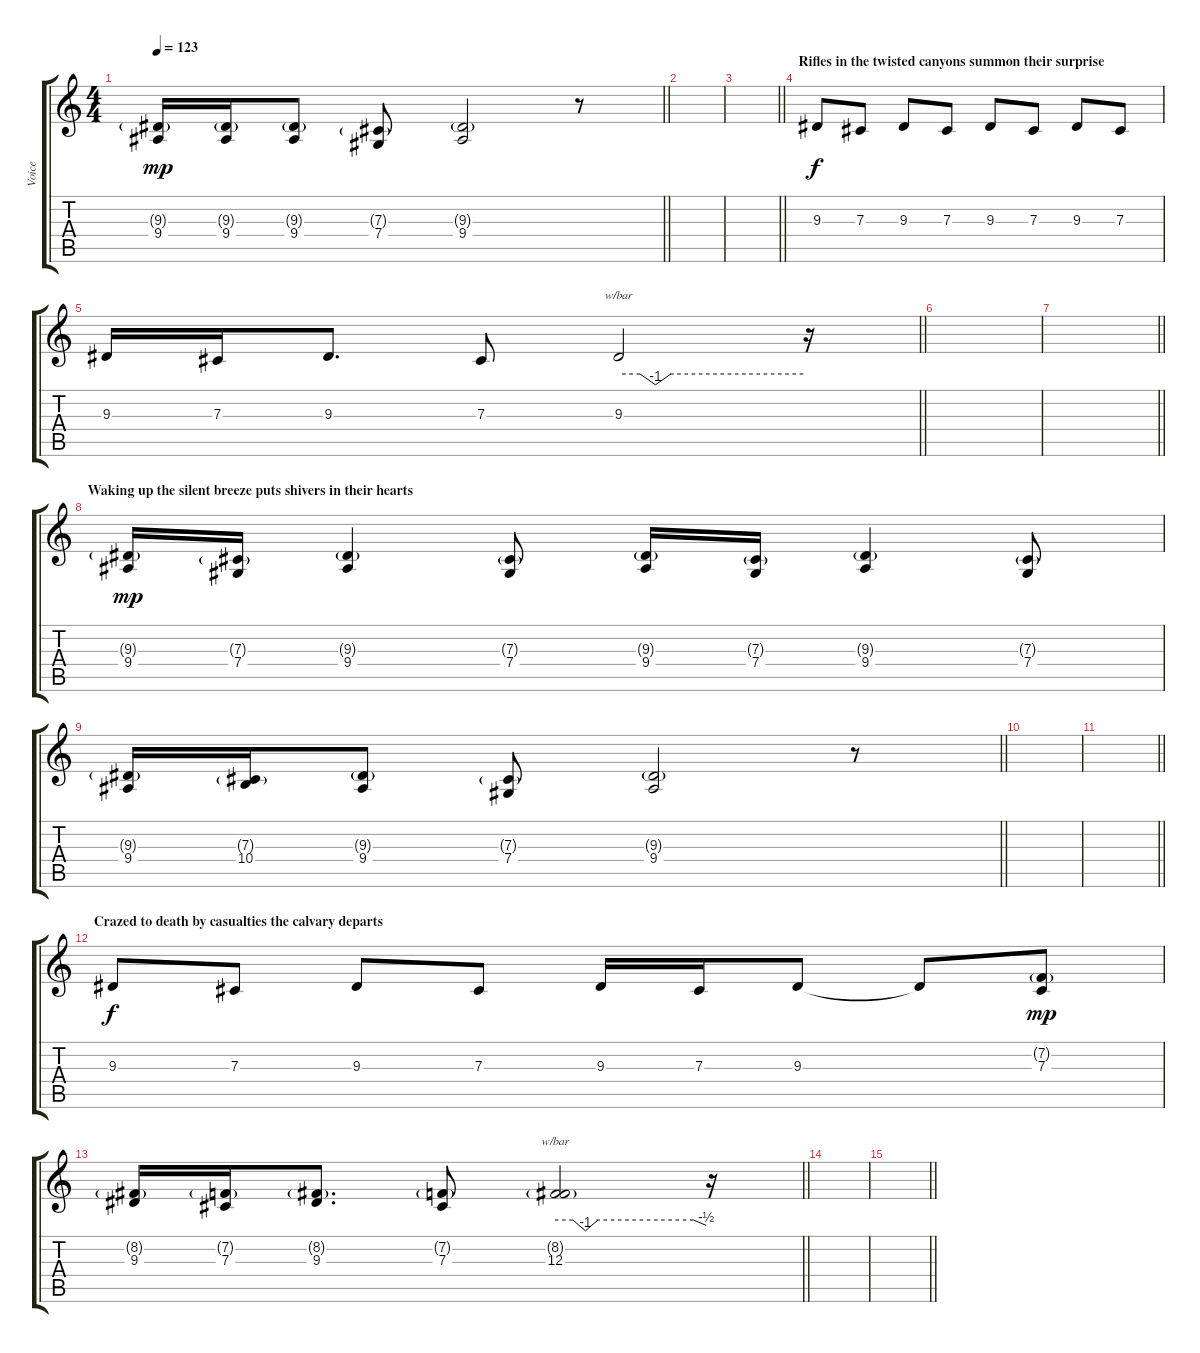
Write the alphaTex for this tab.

\track ("Voice" "Voice") {mute instrument lead1square}
\staff {score tabs}
\tuning (Eb4 Bb3 Gb3 Db3 Ab2 Eb2) {hide}
\ts (4 4)
\tempo 123
\clef g2
\barLineRight lightlight
\ks c
(9.3{g} 9.4).16{dy mp} (9.3{g} 9.4).16 (9.3{g} 9.4).8 (7.3{g} 7.4).8 (9.3{g} 9.4).2 r.8 |
|
\barLineRight lightlight
|
\section ("" "Rifles in the twisted canyons summon their surprise ")
9.3.8{dy f} 7.3.8 9.3.8 7.3.8 9.3.8 7.3.8 9.3.8 7.3.8 |
\barLineRight lightlight
9.3.16 7.3.16 9.3.8{d} 7.3.8 9.3.2{tbe (custom default 0 0 7 0 12 -4 17 0 60 0)} r.16 |
|
\barLineRight lightlight
|
\section ("" "Waking up the silent breeze puts shivers in their hearts ")
(9.3{g} 9.4).16{dy mp} (7.3{g} 7.4).16 (9.3{g} 9.4).4 (7.3{g} 7.4).8 (9.3{g} 9.4).16 (7.3{g} 7.4).16 (9.3{g} 9.4).4 (7.3{g} 7.4).8 |
\barLineRight lightlight
(9.3{g} 9.4).16 (7.3{g} 10.4).16 (9.3{g} 9.4).8 (7.3{g} 7.4).8 (9.3{g} 9.4).2 r.8 |
|
\barLineRight lightlight
|
\section ("" "Crazed to death by casualties the calvary departs ")
9.3.8{dy f} 7.3.8 9.3.8 7.3.8 9.3.16 7.3.16 9.3.8 9.3{t}.8 (7.2{g} 7.3).8{dy mp} |
\barLineRight lightlight
(8.2{g} 9.3).16 (7.2{g} 7.3).16 (8.2{g} 9.3).8{d} (7.2{g} 7.3).8 (8.2{g} 12.3).2{tbe (custom default 0 0 7 0 12 -4 17 0 55 0 60 -2)} r.16 |
|
\barLineRight lightlight
